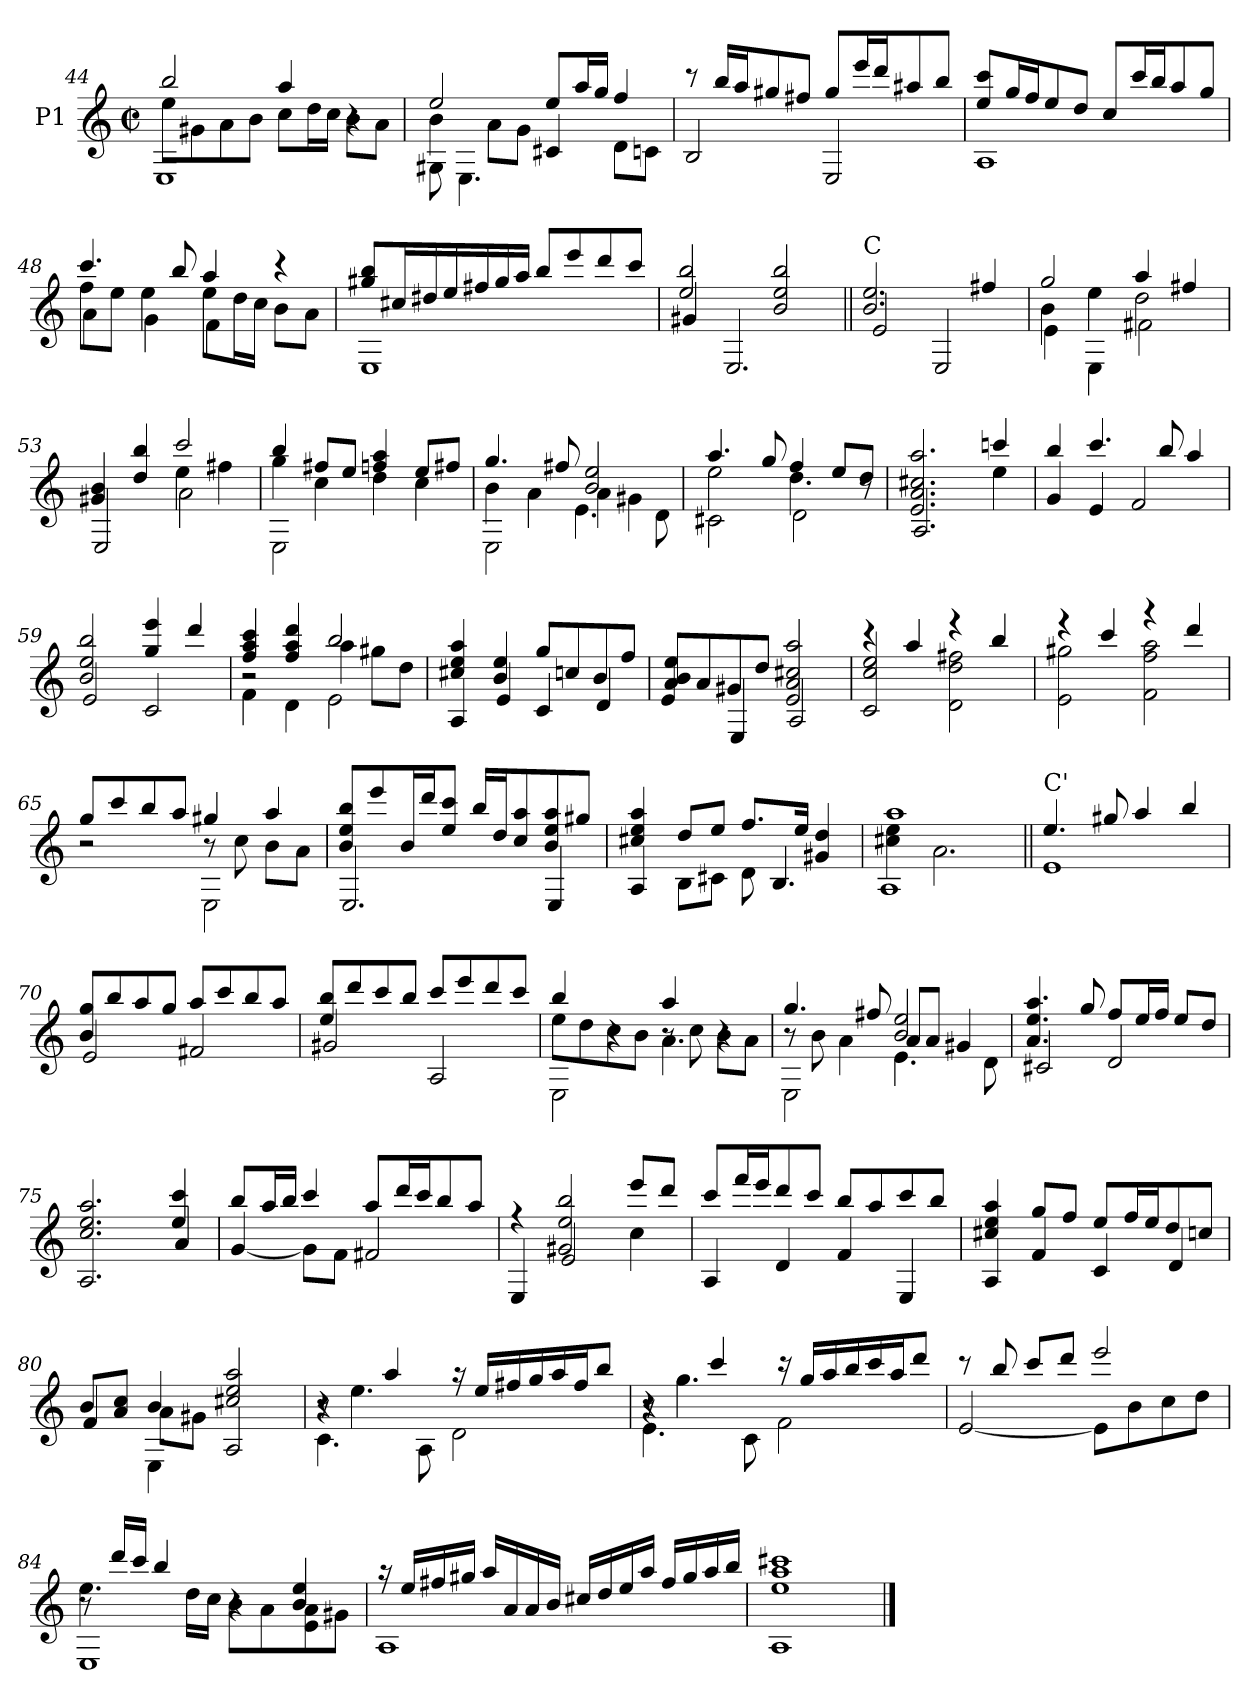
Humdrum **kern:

**kern
*part1
*staff1
*I"P1
*clefG2
*ITrd7c12
*k[]
*C:
*M2/2
*met(c|)
=44
*^
*	*^
2bi/	8ei\L	1EEi
.	8G#Xi\	.
.	8Ai\	.
.	8Bi\J	.
4ai/	8ci\L	.
.	16di\L	.
.	16ci\JJ	.
4r	8Bi\L	.
.	8Ai\J	.
!!LO:LB:g=z	!!	!!
=45	=45	=45
2ei/	4Bi\	8GG#Xi\
.	.	4.EEi\
.	8Ai\L	.
.	8Gi\J	.
8ei/L	2ryy	4C#Xi/
16ai/L	.	.
16gi/JJ	.	.
4fi/	.	8Di\L
.	.	8Cni\J
*	*v	*v
=46	=46
8r	2BBi/
16bi/LL	.
16ai/J	.
8g#Xi/	.
8f#Xi/J	.
8g#i/L	2EEi/
16eei/L	.
16ddi/J	.
8a#Xi/	.
8bi/J	.
=47	=47
8ei/ 8cciL	1AAi
16gi/L	.
16fi/J	.
8ei/	.
8di/J	.
8ci/L	.
16cci/L	.
16bi/J	.
8ai/	.
8gi/J	.
!!LO:LB:g=z	!!
=48	=48
*	*^
4.cci/	8fi\L	4Ai\
.	8ei\J	.
.	4ei\	4Gi\
8bi/	.	.
4ai/	8ei\L	4Fi\
.	16di\L	.
.	16ci\JJ	.
4r	8Bi\L	4ryy
.	8Ai\J	.
*	*v	*v
=49	=49
8g#Xi/ 8biL	1EEi
16c#Xi/L	.
16d#Xi/	.
16ei/	.
16f#Xi/	.
16g#i/	.
16ai/JJ	.
8bi/L	.
8eei/	.
8ddi/	.
8cci/J	.
=50	=50
2ei/ 2bi	4G#Xi/
.	2.EEi/
2Bi/ 2ei 2bi	.
!!LO:LB:g=z	!!
=51||	=51||
!LO:TX:a:t=C	!
2.Bi/ 2.ei	2Ei/
.	2EEi/
4f#Xi/	.
=52	=52
*	*^
2gi/	4Bi\	4Ei\
.	4ei\	4EEi\
4ai/	2di\	2F#Xi\
4f#Xi/	.	.
=53	=53	=53
4G#Xi/ 4Bi	2ryy	2EEi/
4di/ 4bi	.	.
2cci/	4ei\	2Ai\
.	4f#Xi\	.
=54	=54	=54
4bi/	4gi\	2EEi\
8f#Xi/L	4ci\	.
8ei/J	.	.
4fni/ 4ai	4di\	4ryy
8ei/L	4ci\	4ryy
8f#Xi/J	.	.
=55	=55	=55
4.gi/	4Bi\	2EEi\
.	4Ai\	.
8f#Xi/	.	.
2Bi/ 2ei	4Ai\	4.Ei\
.	4G#Xi\	.
.	.	8Di\
=56	=56	=56
4.ai/	2ei\	2C#Xi\
8gi/	.	.
4fi/	4.di\	2Di\
8ei/L	.	.
8di/J	8r	.
*	*v	*v
!!LO:LB:g=z
=57	=57
2.Ei/ 2.Ai 2.c#Xi 2.ai	2.AAi/
4ccni/	4ei\
=58	=58
4bi/	4Gi/
4.cci/	4Ei/
.	2Fi/
8bi/	.
4ai/	.
=59	=59
2Bi/ 2ei 2bi	2Ei/
4gi/ 4eei	2Ci/
4ddi/	.
=60	=60
*	*^
4fi/ 4ai 4cci	2r	4Fi\
4fi/ 4ai 4ddi	.	4Di\
2bi/	4ai\	2Ei\
.	8g#Xi\L	.
.	8di\J	.
*	*v	*v
=61	=61
4c#Xi/ 4ei 4ai	4AAi/
4Bi/ 4ei	4Ei/
8gi/L	4Ci/
8cni/	.
8Bi/	4Di/
8fi/J	.
=62	=62
8Ai/ 8Bi 8eiL	4Ei/
8Ai/	.
8G#Xi/	4EEi/
8di/J	.
2Ei/ 2Ai 2c#Xi 2ai	2AAi/
!!LO:LB:g=z	!!
=63	=63
4r	2Ci/ 2ci 2ei
4ai/	.
4r	2Di\ 2di 2f#Xi
4bi/	.
=64	=64
4r	2Ei\ 2g#Xi
4cci/	.
4r	2Fi\ 2fi 2ai
4ddi/	.
=65	=65
*	*^
8gi/L	2r	2r
8cci/	.	.
8bi/	.	.
8ai/J	.	.
4g#Xi/	8r	2EEi\
.	8ci\	.
4ai/	8Bi\L	.
.	8Ai\J	.
*	*v	*v
!!LO:LB:g=z
=66	=66
8Bi/ 8ei 8biL	2.EEi/
8eei/	.
16Bi/L	.
16ddi/J	.
8ei/ 8cciJ	.
16bi/LL	.
16di/J	.
8ci/ 8ai	.
8Bi/ 8ei 8ai	4EEi/
8g#Xi/J	.
=67	=67
4c#Xi/ 4ei 4ai	4AAi/
8di/L	8BBi\L
8ei/J	8C#Xi\J
8.fi/L	8Di\
.	4.BBi/
16ei/Jk	.
4G#Xi/ 4di	.
=68	=68
*	*^
1ai	4c#Xi\ 4ei	1AAi
.	2.Ai\	.
*	*v	*v
!!LO:PB:g=z
=69||	=69||
!LO:TX:a:t=C'	!
4.ei/	1Ei
8g#Xi/	.
4ai/	.
4bi/	.
=70	=70
8Bi/ 8giL	2Ei/
8bi/	.
8ai/	.
8gi/J	.
8ai/L	2F#Xi/
8cci/	.
8bi/	.
8ai/J	.
=71	=71
8ei/ 8biL	2G#Xi/
8ddi/	.
8cci/	.
8bi/J	.
8cci/L	2AAi/
8eei/	.
8ddi/	.
8cci/J	.
=72	=72
*	*^
4bi/	8ei\L	2EEi\
.	8di\	.
4r	8ci\	.
.	8Bi\J	.
4ai/	8r	4.Ai\
.	8ci\	.
4r	8Bi\L	.
.	8Ai\J	8ryy
!!LO:LB:g=z	!!	!!
=73	=73	=73
4.gi/	8r	2EEi\
.	8Bi\	.
.	4Ai\	.
8f#Xi/	.	.
2Bi/ 2ei	8Ai/L	4.Ei\
.	8Ai/J	.
.	4G#Xi/	.
.	.	8Di\
*	*v	*v
=74	=74
4.Ai/ 4.ei 4.ai	2C#Xi/
8gi/	.
8fi/L	2Di/
16ei/L	.
16fi/JJ	.
8ei/L	.
8di/J	.
=75	=75
2.ci/ 2.ei 2.ai	2.AAi/
4ei/ 4cci	4Ai/
=76	=76
8bi/L	[<4Gi/
16ai/L	.
16bi/JJ	.
4cci/	8Gi\L]
.	8Fi\J
8ai/L	2F#Xi/
16ddi/L	.
16cci/J	.
8bi/	.
8ai/J	.
=77	=77
4r	4EEi/
2G#Xi/ 2ei 2bi	2Ei/
8eei/L	4ci\
8ddi/J	.
!!LO:LB:g=z	!!
=78	=78
8cci/L	4AAi/
16ffi/L	.
16eei/J	.
8ddi/	4Di/
8cci/J	.
8bi/L	4Fi/
8ai/	.
8cci/	4EEi/
8bi/J	.
=79	=79
4c#Xi/ 4ei 4ai	4AAi/
8gi/L	4Fi/
8fi/J	.
8ei/L	4Ci/
16fi/L	.
16ei/J	.
8di/	4Di/
8cni/J	.
=80	=80
*	*^
8Bi/L	4ryy	4Fi/
8Ai/ 8ciJ	.	.
4Bi/	8Ai\L	4EEi\
.	8G#Xi\J	.
2c#Xi/ 2ei 2ai	2ryy	2AAi/
=81	=81	=81
4r	8r	4.Ci\
.	4.ei\	.
4ai/	.	.
.	.	8AAi\
16r	2Di\	2ryy
16ei/LL	.	.
16f#Xi/	.	.
16gi/	.	.
16ai/	.	.
16f#i/J	.	.
8bi/J	.	.
!!LO:LB:g=z	!!	!!
=82	=82	=82
4r	8r	4.Ei\
.	4.gi\	.
4cci/	.	.
.	.	8Ci\
16r	2Fi\	2ryy
16gi/LL	.	.
16ai/	.	.
16bi/	.	.
16cci/	.	.
16ai/J	.	.
8ddi/J	.	.
*	*v	*v
=83	=83
8r	[<2Ei/
8bi/	.
8cci/L	.
8ddi/J	.
2eei/	8Ei\L]
.	8Bi\
.	8ci\
.	8di\J
!!LO:LB:g=z	!!
=84	=84
*	*^
8r	4.ei\	1EEi
16ddi/LL	.	.
16cci/JJ	.	.
4bi/	.	.
.	16di\LL	.
.	16ci\JJ	.
4r	8Bi\L	.
.	8Ai\	.
4Bi/ 4ei	8Ei\ 8Ai	.
.	8G#Xi\J	.
*	*v	*v
=85	=85
16r	1AAi
16ei/LL	.
16f#Xi/	.
16g#Xi/JJ	.
16ai/LL	.
16Ai/	.
16Ai/	.
16Bi/JJ	.
16c#Xi/LL	.
16di/	.
16ei/	.
16ai/JJ	.
16f#i/LL	.
16g#i/	.
16ai/	.
16bi/JJ	.
=86	=86
1ei 1ai 1cc#Xi	1AAi
*v	*v
==
*-
